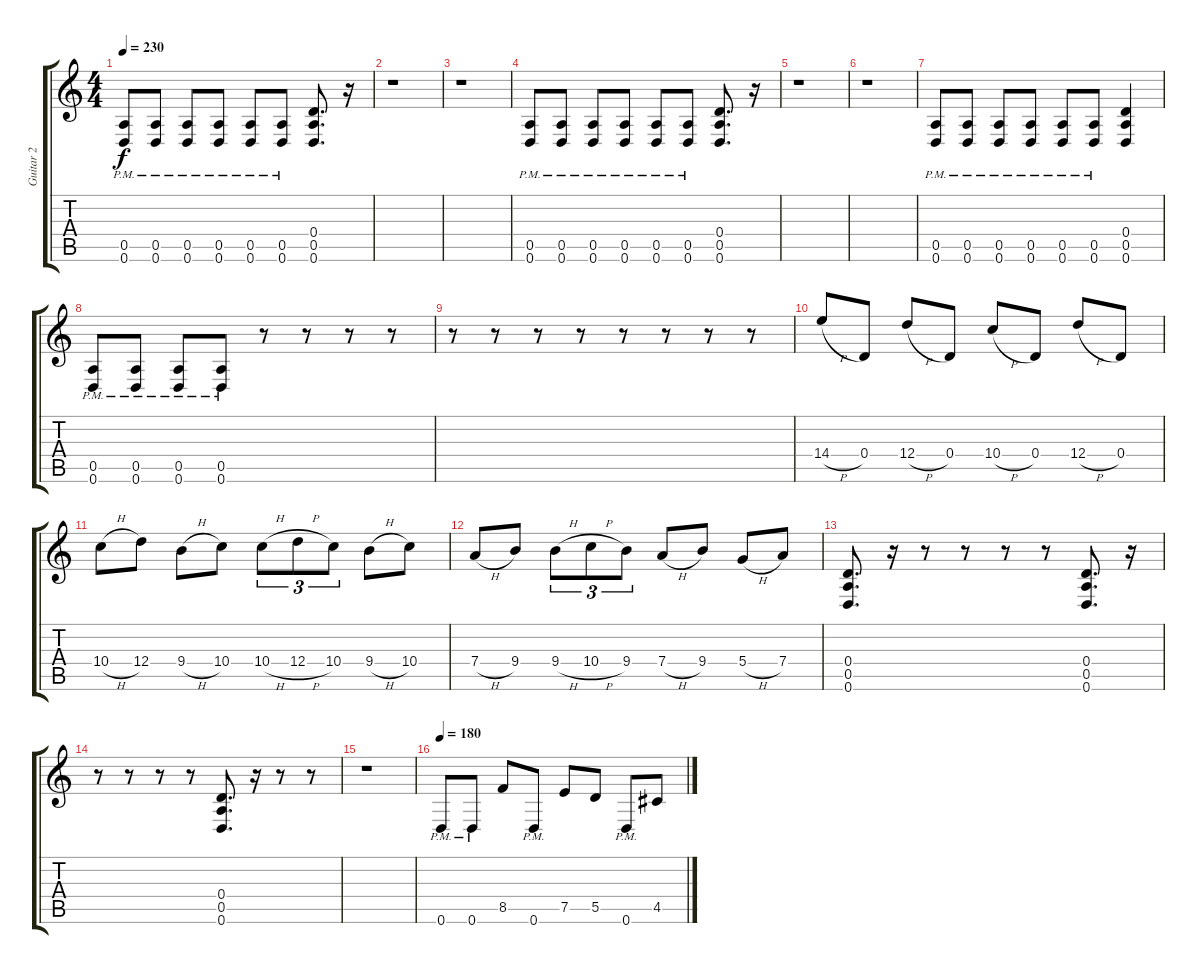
\track ("Guitar 2" "Guitar 2") {instrument distortionguitar}
\staff {score tabs}
\tuning (E4 B3 G3 D3 A2 D2) {hide}
\ts (4 4)
\tempo 230
\clef g2
\ks c
(0.5{pm} 0.6{pm}).8{dy f} (0.5{pm} 0.6{pm}).8 (0.5{pm} 0.6{pm}).8 (0.5{pm} 0.6{pm}).8 (0.5{pm} 0.6{pm}).8 (0.5{pm} 0.6{pm}).8 (0.4 0.5 0.6).8{d} r.16 |
r.1 |
r.1 |
(0.5{pm} 0.6{pm}).8 (0.5{pm} 0.6{pm}).8 (0.5{pm} 0.6{pm}).8 (0.5{pm} 0.6{pm}).8 (0.5{pm} 0.6{pm}).8 (0.5{pm} 0.6{pm}).8 (0.4 0.5 0.6).8{d} r.16 |
r.1 |
r.1 |
(0.5{pm} 0.6{pm}).8 (0.5{pm} 0.6{pm}).8 (0.5{pm} 0.6{pm}).8 (0.5{pm} 0.6{pm}).8 (0.5{pm} 0.6{pm}).8 (0.5{pm} 0.6{pm}).8 (0.4 0.5 0.6).4 |
(0.5{pm} 0.6{pm}).8 (0.5{pm} 0.6{pm}).8 (0.5{pm} 0.6{pm}).8 (0.5{pm} 0.6{pm}).8 r.8 r.8 r.8 r.8 |
r.8 r.8 r.8 r.8 r.8 r.8 r.8 r.8 |
14.4{h}.8 0.4.8 12.4{h}.8 0.4.8 10.4{h}.8 0.4.8 12.4{h}.8 0.4.8 |
10.4{h}.8 12.4.8 9.4{h}.8 10.4.8 10.4{h}.8{tu (3 2)} 12.4{h}.8{tu (3 2)} 10.4.8{tu (3 2)} 9.4{h}.8 10.4.8 |
7.4{h}.8 9.4.8 9.4{h}.8{tu (3 2)} 10.4{h}.8{tu (3 2)} 9.4.8{tu (3 2)} 7.4{h}.8 9.4.8 5.4{h}.8 7.4.8 |
(0.4 0.5 0.6).8{d} r.16 r.8 r.8 r.8 r.8 (0.4 0.5 0.6).8{d} r.16 |
r.8 r.8 r.8 r.8 (0.4 0.5 0.6).8{d} r.16 r.8 r.8 |
r.1 |
\tempo 180
0.6{pm}.8 0.6{pm}.8 8.5.8 0.6{pm}.8 7.5.8 5.5.8 0.6{pm}.8 4.5.8
